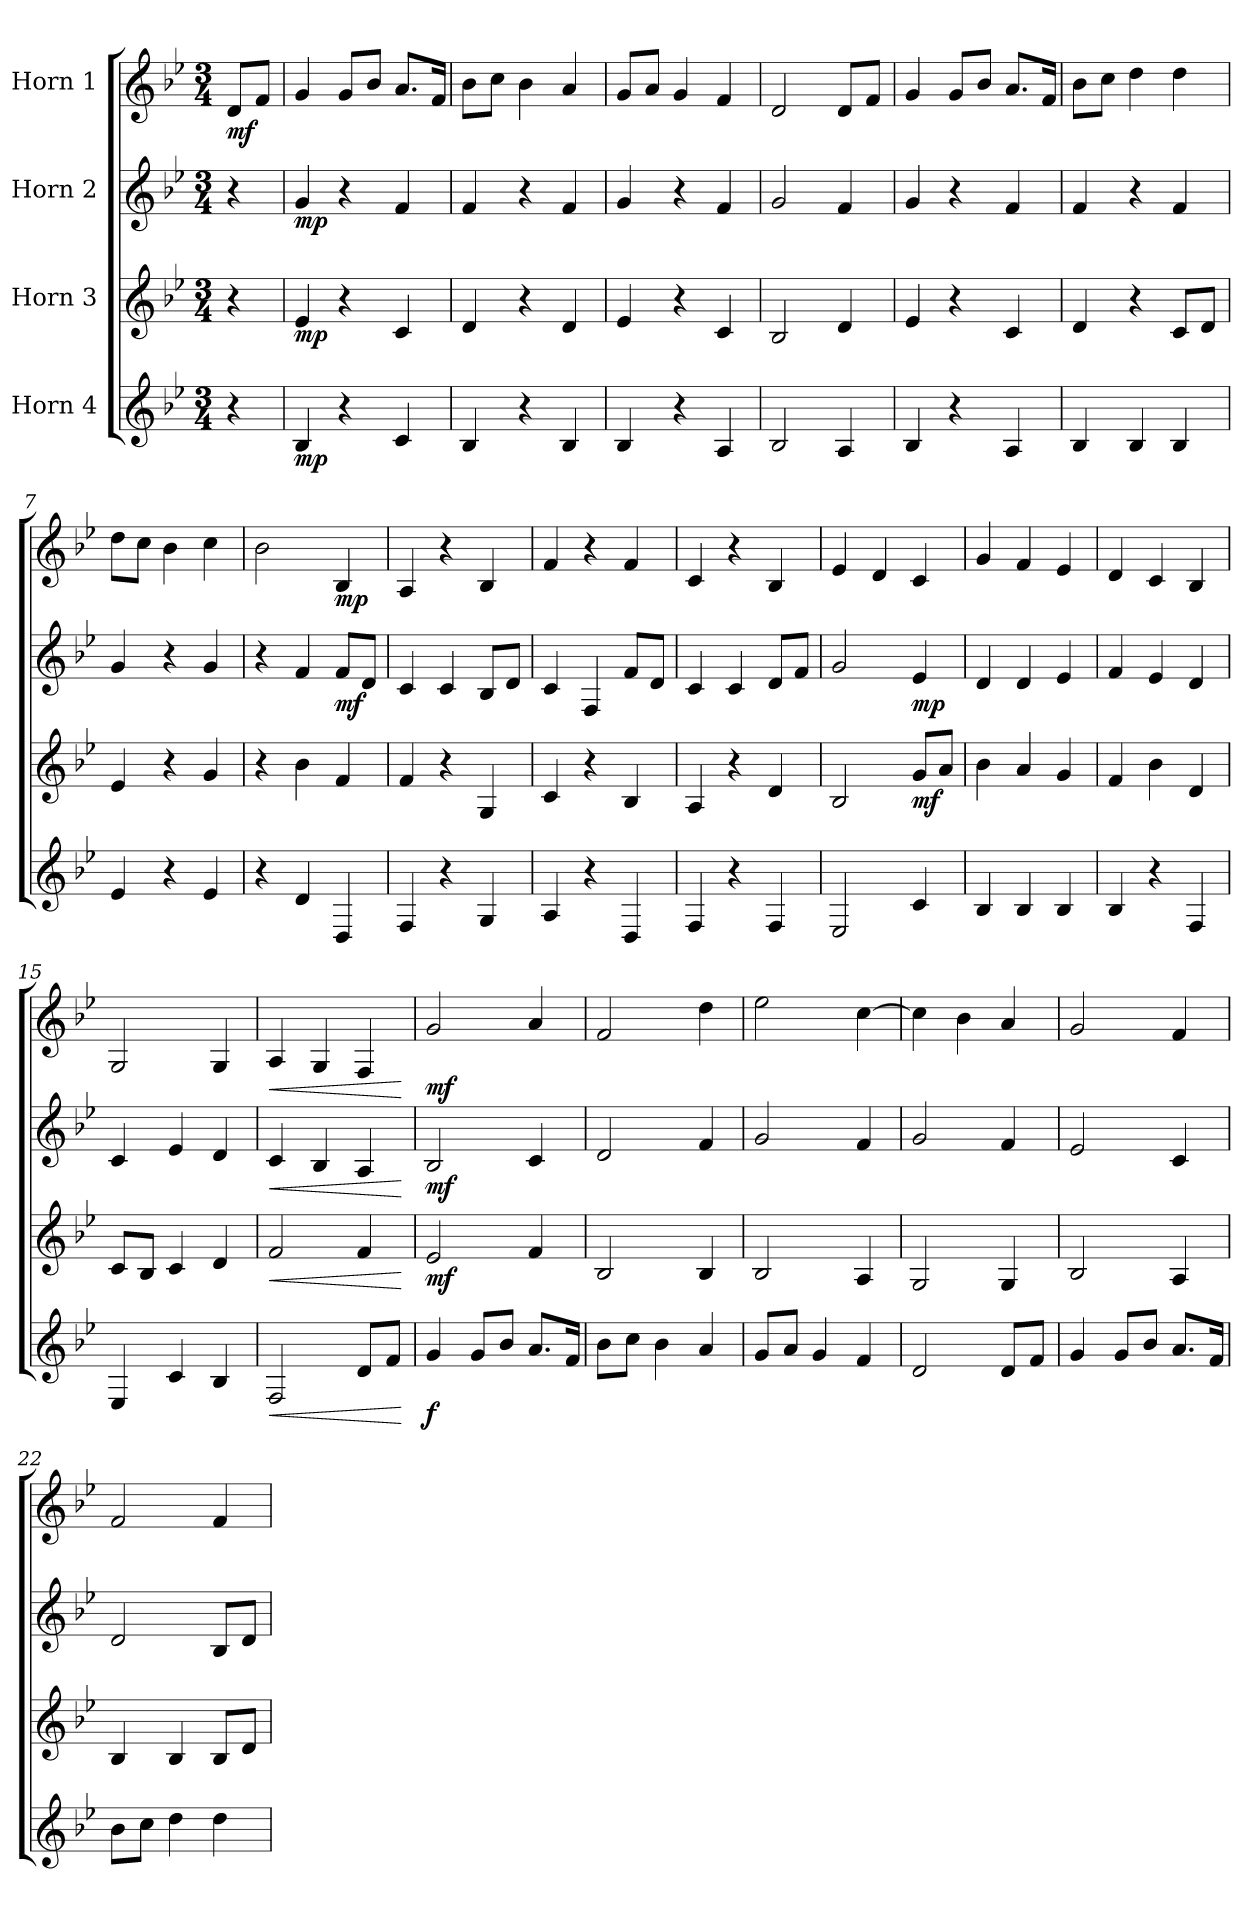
**kern	**dynam	**kern	**dynam	**kern	**dynam	**kern	**dynam
*part4	*part4	*part3	*part3	*part2	*part2	*part1	*part1
*staff4	*staff4	*staff3	*staff3	*staff2	*staff2	*staff1	*staff1
*I"Horn 4	*	*I"Horn 3	*	*I"Horn 2	*	*I"Horn 1	*
*clefG2	*	*clefG2	*	*clefG2	*	*clefG2	*
*ITrd4c7	*	*ITrd4c7	*	*ITrd4c7	*	*ITrd4c7	*
*k[b-e-a-]	*	*k[b-e-a-]	*	*k[b-e-a-]	*	*k[b-e-a-]	*
*M3/4	*	*M3/4	*	*M3/4	*	*M3/4	*
*MM70	*	*MM70	*	*MM70	*	*MM70	*
=	=	=	=	=	=	=	=
!	!	!	!	!	!	!	!LO:DY:b
4r	.	4r	.	4r	.	8G/L	mf
.	.	.	.	.	.	8B-/J	.
=1	=1	=1	=1	=1	=1	=1	=1
!	!LO:DY:b	!	!LO:DY:b	!	!LO:DY:b	!	!
4E-/	mp	4A-/	mp	4c/	mp	4c/	.
4r	.	4r	.	4r	.	8c/L	.
.	.	.	.	.	.	8e-/J	.
4F/	.	4F/	.	4B-/	.	8.d/L	.
.	.	.	.	.	.	16B-/Jk	.
=2	=2	=2	=2	=2	=2	=2	=2
4E-/	.	4G/	.	4B-/	.	8e-\L	.
.	.	.	.	.	.	8f\J	.
4r	.	4r	.	4r	.	4e-\	.
4E-/	.	4G/	.	4B-/	.	4d/	.
=3	=3	=3	=3	=3	=3	=3	=3
4E-/	.	4A-/	.	4c/	.	8c/L	.
.	.	.	.	.	.	8d/J	.
4r	.	4r	.	4r	.	4c/	.
4D/	.	4F/	.	4B-/	.	4B-/	.
=4	=4	=4	=4	=4	=4	=4	=4
2E-/	.	2E-/	.	2c/	.	2G/	.
4D/	.	4G/	.	4B-/	.	8G/L	.
.	.	.	.	.	.	8B-/J	.
=5	=5	=5	=5	=5	=5	=5	=5
4E-/	.	4A-/	.	4c/	.	4c/	.
4r	.	4r	.	4r	.	8c/L	.
.	.	.	.	.	.	8e-/J	.
4D/	.	4F/	.	4B-/	.	8.d/L	.
.	.	.	.	.	.	16B-/Jk	.
=6	=6	=6	=6	=6	=6	=6	=6
4E-/	.	4G/	.	4B-/	.	8e-\L	.
.	.	.	.	.	.	8f\J	.
4E-/	.	4r	.	4r	.	4g\	.
4E-/	.	8F/L	.	4B-/	.	4g\	.
.	.	8G/J	.	.	.	.	.
=7	=7	=7	=7	=7	=7	=7	=7
4A-/	.	4A-/	.	4c/	.	8g\L	.
.	.	.	.	.	.	8f\J	.
4r	.	4r	.	4r	.	4e-\	.
4A-/	.	4c/	.	4c/	.	4f\	.
!!LO:LB:g=z
=8	=8	=8	=8	=8	=8	=8	=8
4r	.	4r	.	4r	.	2e-\	.
4G/	.	4e-\	.	4B-/	.	.	.
!	!	!	!	!	!LO:DY:b	!	!LO:DY:b
4GG/	.	4B-/	.	8B-/L	mf	4E-/	mp
.	.	.	.	8G/J	.	.	.
=9	=9	=9	=9	=9	=9	=9	=9
4BB-/	.	4B-/	.	4F/	.	4D/	.
4r	.	4r	.	4F/	.	4r	.
4C/	.	4C/	.	8E-/L	.	4E-/	.
.	.	.	.	8G/J	.	.	.
=10	=10	=10	=10	=10	=10	=10	=10
4D/	.	4F/	.	4F/	.	4B-/	.
4r	.	4r	.	4BB-/	.	4r	.
4GG/	.	4E-/	.	8B-/L	.	4B-/	.
.	.	.	.	8G/J	.	.	.
=11	=11	=11	=11	=11	=11	=11	=11
4BB-/	.	4D/	.	4F/	.	4F/	.
4r	.	4r	.	4F/	.	4r	.
4BB-/	.	4G/	.	8G/L	.	4E-/	.
.	.	.	.	8B-/J	.	.	.
=12	=12	=12	=12	=12	=12	=12	=12
2AA-/	.	2E-/	.	2c/	.	4A-/	.
.	.	.	.	.	.	4G/	.
!	!	!	!LO:DY:b	!	!LO:DY:b	!	!
4F/	.	8c/L	mf	4A-/	mp	4F/	.
.	.	8d/J	.	.	.	.	.
=13	=13	=13	=13	=13	=13	=13	=13
4E-/	.	4e-\	.	4G/	.	4c/	.
4E-/	.	4d/	.	4G/	.	4B-/	.
4E-/	.	4c/	.	4A-/	.	4A-/	.
=14	=14	=14	=14	=14	=14	=14	=14
4E-/	.	4B-/	.	4B-/	.	4G/	.
4r	.	4e-\	.	4A-/	.	4F/	.
4BB-/	.	4G/	.	4G/	.	4E-/	.
=15	=15	=15	=15	=15	=15	=15	=15
4AA-/	.	8F/L	.	4F/	.	2C/	.
.	.	8E-/J	.	.	.	.	.
4F/	.	4F/	.	4A-/	.	.	.
4E-/	.	4G/	.	4G/	.	4C/	.
!!LO:PB:g=z
=16	=16	=16	=16	=16	=16	=16	=16
!	!LO:HP:b	!	!LO:HP:b	!	!LO:HP:b	!	!LO:HP:b
2BB-/	<	2B-/	<	4F/	<	4D/	<
.	.	.	.	4E-/	.	4C/	.
8G/L	.	4B-/	.	4D/	.	4BB-/	.
8B-/J	.	.	.	.	.	.	.
.	[	.	[	.	[	.	[
=17	=17	=17	=17	=17	=17	=17	=17
!	!LO:DY:b	!	!LO:DY:b	!	!LO:DY:b	!	!LO:DY:b
4c/	f	2A-/	mf	2E-/	mf	2c/	mf
8c/L	.	.	.	.	.	.	.
8e-/J	.	.	.	.	.	.	.
8.d/L	.	4B-/	.	4F/	.	4d/	.
16B-/Jk	.	.	.	.	.	.	.
=18	=18	=18	=18	=18	=18	=18	=18
8e-\L	.	2E-/	.	2G/	.	2B-/	.
8f\J	.	.	.	.	.	.	.
4e-\	.	.	.	.	.	.	.
4d/	.	4E-/	.	4B-/	.	4g\	.
=19	=19	=19	=19	=19	=19	=19	=19
8c/L	.	2E-/	.	2c/	.	2a-\	.
8d/J	.	.	.	.	.	.	.
4c/	.	.	.	.	.	.	.
4B-/	.	4D/	.	4B-/	.	[4f\	.
=20	=20	=20	=20	=20	=20	=20	=20
2G/	.	2C/	.	2c/	.	4f\]	.
.	.	.	.	.	.	4e-\	.
8G/L	.	4C/	.	4B-/	.	4d/	.
8B-/J	.	.	.	.	.	.	.
=21	=21	=21	=21	=21	=21	=21	=21
4c/	.	2E-/	.	2A-/	.	2c/	.
8c/L	.	.	.	.	.	.	.
8e-/J	.	.	.	.	.	.	.
8.d/L	.	4D/	.	4F/	.	4B-/	.
16B-/Jk	.	.	.	.	.	.	.
=22	=22	=22	=22	=22	=22	=22	=22
8e-\L	.	4E-/	.	2G/	.	2B-/	.
8f\J	.	.	.	.	.	.	.
4g\	.	4E-/	.	.	.	.	.
4g\	.	8E-/L	.	8E-/L	.	4B-/	.
.	.	8G/J	.	8G/J	.	.	.
=	=	=	=	=	=	=	=
*-	*-	*-	*-	*-	*-	*-	*-
